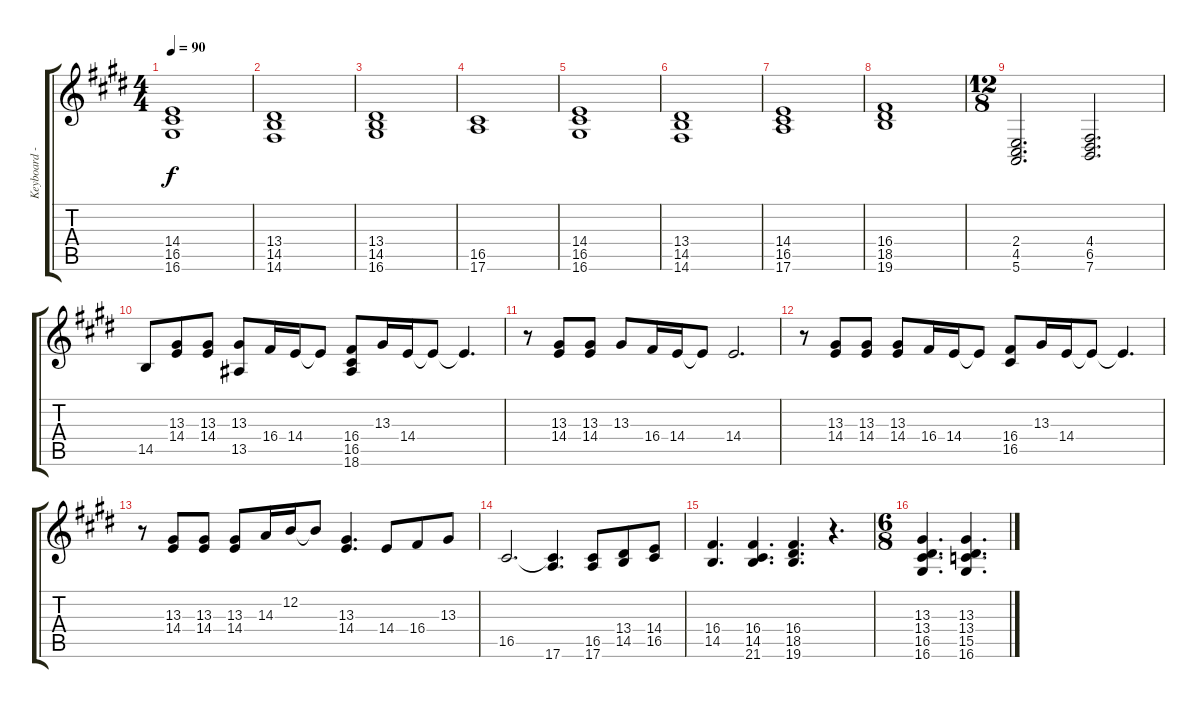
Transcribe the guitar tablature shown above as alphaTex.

\track ("Keyboard - Jordan Rudess" "Keyboard -") {instrument acousticgrandpiano}
\staff {score tabs}
\tuning (E4 B3 G3 D3 A2 E2) {hide}
\ts (4 4)
\tempo 90
\clef g2
\ks e
(14.4 16.5 16.6).1{dy f} |
(13.4 14.5 14.6).1 |
(13.4 14.5 16.6).1 |
(16.5 17.6).1 |
(14.4 16.5 16.6).1 |
(13.4 14.5 14.6).1 |
(14.4 16.5 17.6).1 |
(16.4 18.5 19.6).1 |
\ts (12 8)
(2.4 4.5 5.6).2{d} (4.4 6.5 7.6).2{d} |
14.5.8{instrument stringensemble1} (13.3 14.4).8 (13.3 14.4).8 (13.3 13.5).8 16.4.16 14.4.16 14.4{t}.8 (16.4 16.5 18.6).8 13.3.16 14.4.16 14.4{t}.8 14.4{t}.4{d} |
r.8 (13.3 14.4).8 (13.3 14.4).8 13.3.8 16.4.16 14.4.16 14.4{t}.8 14.4.2{d} |
r.8 (13.3 14.4).8 (13.3 14.4).8 (13.3 14.4).8 16.4.16 14.4.16 14.4{t}.8 (16.4 16.5).8 13.3.16 14.4.16 14.4{t}.8 14.4{t}.4{d} |
r.8 (13.3 14.4).8 (13.3 14.4).8 (13.3 14.4).8 14.3.16 12.2.16 12.2{t}.8 (13.3 14.4).4{d} 14.4.8 16.4.8 13.3.8 |
16.5.2{d} (16.5{t} 17.6).4{d} (16.5 17.6).8{instrument pad4choir} (13.4 14.5).8 (14.4 16.5).8 |
(16.4 14.5).4{d} (16.4 14.5 21.6).4{d} (16.4 18.5 19.6).4{d} r.4{d} |
\ts (6 8)
(13.3 13.4 16.5 16.6).4{d} (13.3 13.4 15.5 16.6).4{d}
